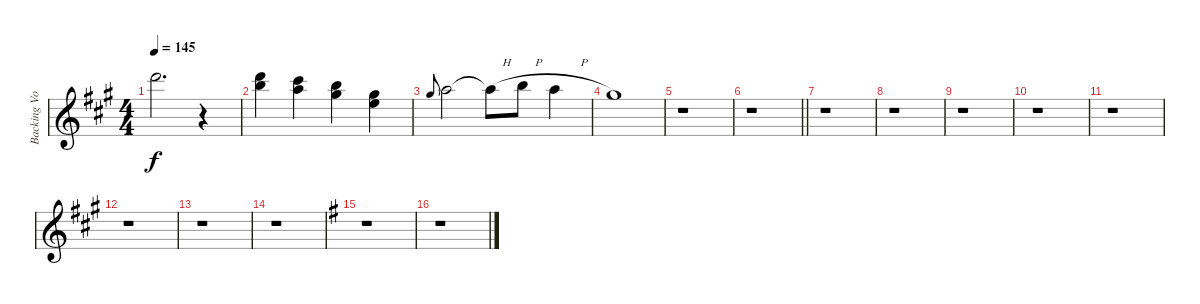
\track ("Backing Vocals" "Backing Vo") {instrument choiraahs}
\staff {score}
\tuning (E5 B4 G4 D4 A3 E3) {hide}
\ts (4 4)
\tempo 145
\clef g2
\ks f#minor
10.1.2{d dy f} r.4 |
(7.1 15.2).4 (5.1 14.2).4 (4.1 12.2).4 (0.1 9.2).4 |
4.1.8{gr onbeat} 5.1.2 5.1{h t}.8 7.1{h}.8 5.1{h}.4 |
4.1.1 |
r.1 |
\barLineRight lightlight
r.1 |
r.1 |
r.1 |
r.1 |
r.1 |
r.1 |
r.1 |
r.1 |
r.1 |
\ks eminor
r.1 |
r.1
